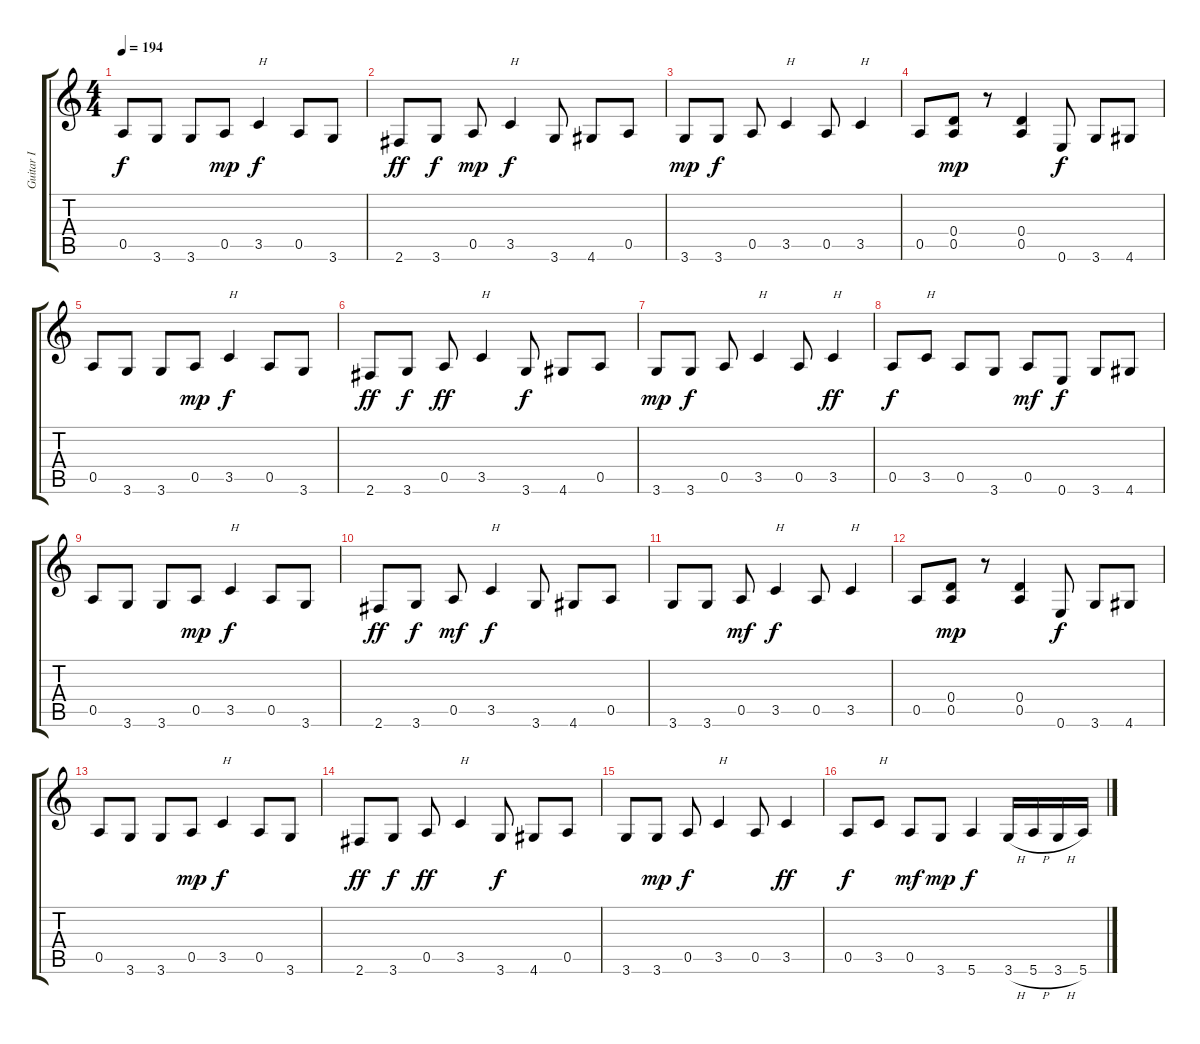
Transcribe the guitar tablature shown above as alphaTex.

\track ("Guitar I" "Guitar I") {instrument overdrivenguitar}
\staff {score tabs}
\tuning (E4 B3 G3 D3 A2 E2) {hide}
\ts (4 4)
\tempo 194
\clef g2
\ks c
0.5.8{dy f} 3.6.8 3.6.8 0.5.8{dy mp} 3.5.4{txt "H" dy f} 0.5.8 3.6.8 |
2.6.8{dy ff} 3.6.8{dy f} 0.5.8{dy mp} 3.5.4{txt "H" dy f} 3.6.8 4.6.8 0.5.8 |
3.6.8{dy mp} 3.6.8{dy f} 0.5.8 3.5.4{txt "H"} 0.5.8 3.5.4{txt "H"} |
0.5.8 (0.4 0.5).8{dy mp} r.8 (0.4 0.5).4 0.6.8{dy f} 3.6.8 4.6.8 |
0.5.8 3.6.8 3.6.8 0.5.8{dy mp} 3.5.4{txt "H" dy f} 0.5.8 3.6.8 |
2.6.8{dy ff} 3.6.8{dy f} 0.5.8{dy ff} 3.5.4{txt "H"} 3.6.8{dy f} 4.6.8 0.5.8 |
3.6.8{dy mp} 3.6.8{dy f} 0.5.8 3.5.4{txt "H"} 0.5.8 3.5.4{txt "H" dy ff} |
0.5.8{dy f} 3.5.8{txt "H"} 0.5.8 3.6.8 0.5.8{dy mf} 0.6.8{dy f} 3.6.8 4.6.8 |
0.5.8 3.6.8 3.6.8 0.5.8{dy mp} 3.5.4{txt "H" dy f} 0.5.8 3.6.8 |
2.6.8{dy ff} 3.6.8{dy f} 0.5.8{dy mf} 3.5.4{txt "H" dy f} 3.6.8 4.6.8 0.5.8 |
3.6.8 3.6.8 0.5.8{dy mf} 3.5.4{txt "H" dy f} 0.5.8 3.5.4{txt "H"} |
0.5.8 (0.4 0.5).8{dy mp} r.8 (0.4 0.5).4 0.6.8{dy f} 3.6.8 4.6.8 |
0.5.8 3.6.8 3.6.8 0.5.8{dy mp} 3.5.4{txt "H" dy f} 0.5.8 3.6.8 |
2.6.8{dy ff} 3.6.8{dy f} 0.5.8{dy ff} 3.5.4{txt "H"} 3.6.8{dy f} 4.6.8 0.5.8 |
3.6.8 3.6.8{dy mp} 0.5.8{dy f} 3.5.4{txt "H"} 0.5.8 3.5.4{dy ff} |
0.5.8{dy f} 3.5.8{txt "H"} 0.5.8{dy mf} 3.6.8{dy mp} 5.6.4{dy f} 3.6{h}.16 5.6{h}.16 3.6{h}.16 5.6.16
